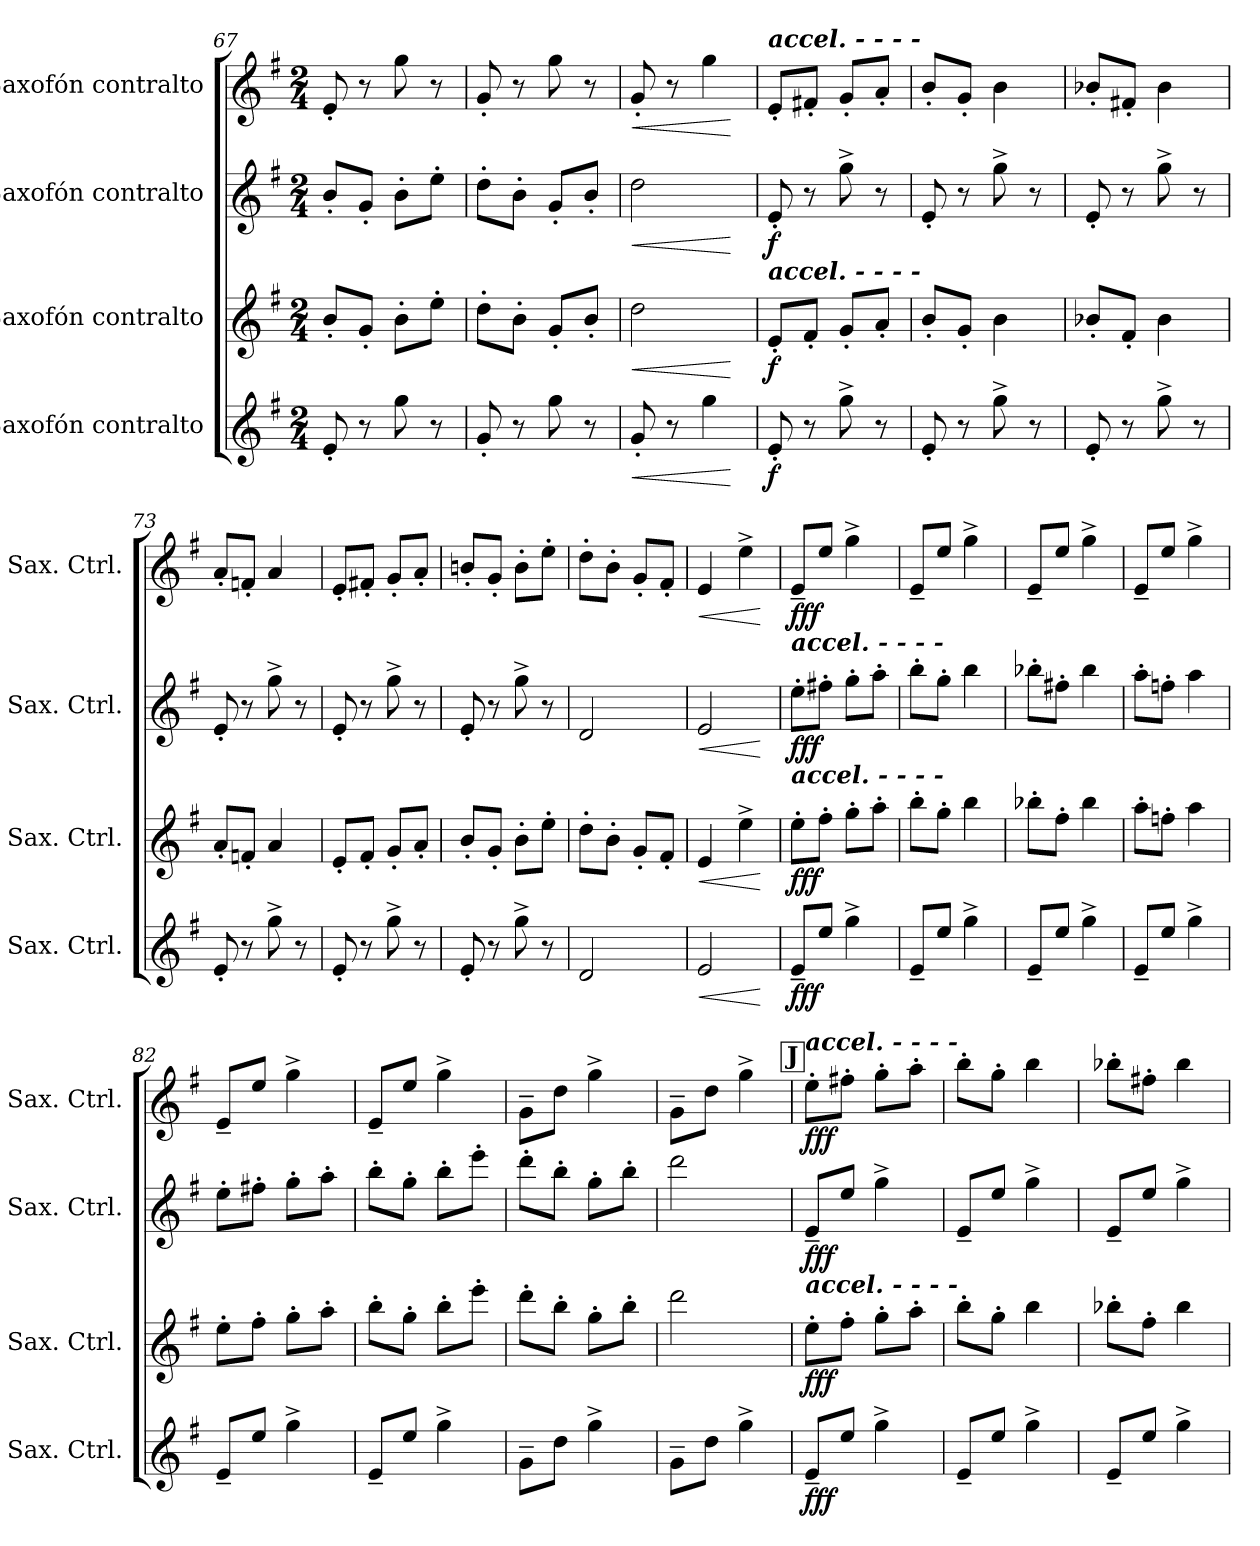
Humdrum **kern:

**kern	**dynam	**kern	**dynam	**kern	**dynam	**kern	**dynam
*part4	*part4	*part3	*part3	*part2	*part2	*part1	*part1
*staff4	*staff4	*staff3	*staff3	*staff2	*staff2	*staff1	*staff1
*I"Saxofón contralto	*	*I"Saxofón contralto	*	*I"Saxofón contralto	*	*I"Saxofón contralto	*
*I'Sax. Ctrl.	*	*I'Sax. Ctrl.	*	*I'Sax. Ctrl.	*	*I'Sax. Ctrl.	*
*clefG2	*	*clefG2	*	*clefG2	*	*clefG2	*
*ITrd5c9	*	*ITrd5c9	*	*ITrd5c9	*	*ITrd5c9	*
*k[b-e-]	*	*k[b-e-]	*	*k[b-e-]	*	*k[b-e-]	*
*M2/4	*	*M2/4	*	*M2/4	*	*M2/4	*
=67	=67	=67	=67	=67	=67	=67	=67
8G'/	.	8d'/L	.	8d'/L	.	8G'/	.
8r	.	8B-'/J	.	8B-'/J	.	8r	.
8b-\	.	8d'\L	.	8d'\L	.	8b-\	.
8r	.	8g'\J	.	8g'\J	.	8r	.
=68	=68	=68	=68	=68	=68	=68	=68
8B-'/	.	8f'\L	.	8f'\L	.	8B-'/	.
8r	.	8d'\J	.	8d'\J	.	8r	.
8b-\	.	8B-'/L	.	8B-'/L	.	8b-\	.
8r	.	8d'/J	.	8d'/J	.	8r	.
=69	=69	=69	=69	=69	=69	=69	=69
!	!LO:HP:b	!	!LO:HP:b	!	!LO:HP:b	!	!LO:HP:b
8B-'/	<	2f\	<	2f\	<	8B-'/	<
8r	.	.	.	.	.	8r	.
4b-\	.	.	.	.	.	4b-\	.
.	[	.	[	.	[	.	[
!!LO:LB:g=z
=70	=70	=70	=70	=70	=70	=70	=70
!!LO:REH:place=s1:a:B:fs=14:t=I
*	*	*	*	*	*	*MM124	*
!	!	!	!	!	!	!LO:TX:a:Bi:t=accel.  -  -  -  -	!
!	!	!LO:TX:a:Bi:t=accel.  -  -  -  -	!	!	!	!	!
!	!LO:DY:b	!	!LO:DY:b	!	!LO:DY:b	!	!LO:DY:b
!	!	!	!	!	!	!	!LO:DY:n=1:b
8G'/	f	8G'/L	f	8G'/	f	8G'/L	f mf
8r	.	8A'/J	.	8r	.	8An'/J	.
8b-^\	.	8B-'/L	.	8b-^\	.	8B-'/L	.
8r	.	8c'/J	.	8r	.	8c'/J	.
=71	=71	=71	=71	=71	=71	=71	=71
*	*	*	*	*	*	*MM130	*
8G'/	.	8d'/L	.	8G'/	.	8d'/L	.
8r	.	8B-'/J	.	8r	.	8B-'/J	.
8b-^\	.	4d\	.	8b-^\	.	4d\	.
8r	.	.	.	8r	.	.	.
=72	=72	=72	=72	=72	=72	=72	=72
*	*	*	*	*	*	*MM134	*
8G'/	.	8d-X'/L	.	8G'/	.	8d-X'/L	.
8r	.	8A'/J	.	8r	.	8An'/J	.
8b-^\	.	4d-\	.	8b-^\	.	4d-\	.
8r	.	.	.	8r	.	.	.
=73	=73	=73	=73	=73	=73	=73	=73
*	*	*	*	*	*	*MM138	*
8G'/	.	8c'/L	.	8G'/	.	8c'/L	.
8r	.	8A-X'/J	.	8r	.	8A-X'/J	.
8b-^\	.	4c/	.	8b-^\	.	4c/	.
8r	.	.	.	8r	.	.	.
=74	=74	=74	=74	=74	=74	=74	=74
*	*	*	*	*	*	*MM141	*
8G'/	.	8G'/L	.	8G'/	.	8G'/L	.
8r	.	8A'/J	.	8r	.	8An'/J	.
8b-^\	.	8B-'/L	.	8b-^\	.	8B-'/L	.
8r	.	8c'/J	.	8r	.	8c'/J	.
=75	=75	=75	=75	=75	=75	=75	=75
*	*	*	*	*	*	*MM143	*
8G'/	.	8d'/L	.	8G'/	.	8dn'/L	.
8r	.	8B-'/J	.	8r	.	8B-'/J	.
8b-^\	.	8d'\L	.	8b-^\	.	8d'\L	.
8r	.	8g'\J	.	8r	.	8g'\J	.
=76	=76	=76	=76	=76	=76	=76	=76
2F/	.	8f'\L	.	2F/	.	8f'\L	.
.	.	8d'\J	.	.	.	8d'\J	.
.	.	8B-'/L	.	.	.	8B-'/L	.
.	.	8A'/J	.	.	.	8A'/J	.
=77	=77	=77	=77	=77	=77	=77	=77
!	!LO:HP:b	!	!LO:HP:b	!	!LO:HP:b	!	!LO:HP:b
2G/	<	4G/	<	2G/	<	4G/	<
*	*	*	*	*	*	*MM148	*
.	.	4g^\	.	.	.	4g^\	.
.	[	.	[	.	[	.	[
!!LO:PB:g=z
=78	=78	=78	=78	=78	=78	=78	=78
!	!	!	!	!LO:TX:a:Bi:t=accel.  -  -  -  -	!	!	!
!	!	!LO:TX:a:Bi:t=accel.  -  -  -  -	!	!	!	!	!
!	!LO:DY:b	!	!LO:DY:b	!	!LO:DY:b	!	!LO:DY:b
8G~/L	fff	8g'\L	fff	8g'\L	fff	8G~/L	fff
8g/J	.	8a'\J	.	8an'\J	.	8g/J	.
4b-^\	.	8b-'\L	.	8b-'\L	.	4b-^\	.
.	.	8cc'\J	.	8cc'\J	.	.	.
=79	=79	=79	=79	=79	=79	=79	=79
*	*	*	*	*	*	*MM150	*
8G~/L	.	8dd'\L	.	8dd'\L	.	8G~/L	.
8g/J	.	8b-'\J	.	8b-'\J	.	8g/J	.
4b-^\	.	4dd\	.	4dd\	.	4b-^\	.
=80	=80	=80	=80	=80	=80	=80	=80
*	*	*	*	*	*	*MM153	*
8G~/L	.	8dd-X'\L	.	8dd-X'\L	.	8G~/L	.
8g/J	.	8a'\J	.	8an'\J	.	8g/J	.
4b-^\	.	4dd-\	.	4dd-\	.	4b-^\	.
=81	=81	=81	=81	=81	=81	=81	=81
8G~/L	.	8cc'\L	.	8cc'\L	.	8G~/L	.
8g/J	.	8a-X'\J	.	8a-X'\J	.	8g/J	.
4b-^\	.	4cc\	.	4cc\	.	4b-^\	.
=82	=82	=82	=82	=82	=82	=82	=82
*	*	*	*	*	*	*MM156	*
8G~/L	.	8g'\L	.	8g'\L	.	8G~/L	.
8g/J	.	8a'\J	.	8an'\J	.	8g/J	.
4b-^\	.	8b-'\L	.	8b-'\L	.	4b-^\	.
.	.	8cc'\J	.	8cc'\J	.	.	.
=83	=83	=83	=83	=83	=83	=83	=83
8G~/L	.	8dd'\L	.	8dd'\L	.	8G~/L	.
8g/J	.	8b-'\J	.	8b-'\J	.	8g/J	.
4b-^\	.	8dd'\L	.	8dd'\L	.	4b-^\	.
.	.	8gg'\J	.	8gg'\J	.	.	.
=84	=84	=84	=84	=84	=84	=84	=84
*	*	*	*	*	*	*MM160	*
8B-~\L	.	8ff'\L	.	8ff'\L	.	8B-~\L	.
8f\J	.	8dd'\J	.	8dd'\J	.	8f\J	.
4b-^\	.	8b-'\L	.	8b-'\L	.	4b-^\	.
.	.	8dd'\J	.	8dd'\J	.	.	.
=85	=85	=85	=85	=85	=85	=85	=85
*	*	*	*	*	*	*MM163	*
8B-~\L	.	2ff\	.	2ff\	.	8B-~\L	.
8f\J	.	.	.	.	.	8f\J	.
4b-^\	.	.	.	.	.	4b-^\	.
!!LO:LB:g=z
!!LO:REH:place=s1:a:B:fs=14:t=J
=86	=86	=86	=86	=86	=86	=86	=86
!	!	!	!	!	!	!LO:TX:a:Bi:t=accel.  -  -  -  -	!
!	!	!LO:TX:a:Bi:t=accel.  -  -  -  -	!	!	!	!	!
!	!LO:DY:b	!	!LO:DY:b	!	!LO:DY:b	!	!LO:DY:b
8G~/L	fff	8g'\L	fff	8G~/L	fff	8g'\L	fff
8g/J	.	8a'\J	.	8g/J	.	8an'\J	.
4b-^\	.	8b-'\L	.	4b-^\	.	8b-'\L	.
.	.	8cc'\J	.	.	.	8cc'\J	.
=87	=87	=87	=87	=87	=87	=87	=87
*	*	*	*	*	*	*MM166	*
8G~/L	.	8dd'\L	.	8G~/L	.	8dd'\L	.
8g/J	.	8b-'\J	.	8g/J	.	8b-'\J	.
4b-^\	.	4dd\	.	4b-^\	.	4dd\	.
=88	=88	=88	=88	=88	=88	=88	=88
8G~/L	.	8dd-X'\L	.	8G~/L	.	8dd-X'\L	.
8g/J	.	8a'\J	.	8g/J	.	8an'\J	.
4b-^\	.	4dd-\	.	4b-^\	.	4dd-\	.
=	=	=	=	=	=	=	=
*-	*-	*-	*-	*-	*-	*-	*-
